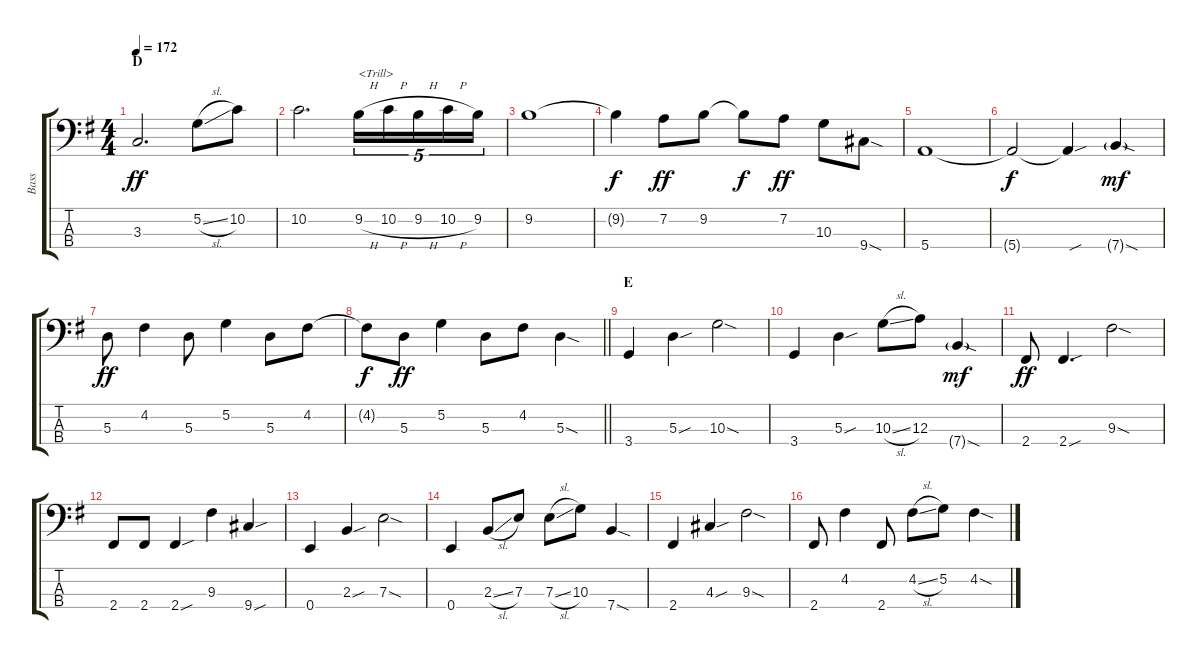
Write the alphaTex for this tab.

\track ("Bass" "Bass") {instrument electricbasspick}
\staff {score tabs}
\tuning (G2 D2 A1 E1) {hide}
\ts (4 4)
\section ("" "D")
\tempo 172
\clef f4
\ks g
3.3.2{d dy ff} 5.2{sl}.8 10.2.8 |
10.2.2{d} 9.2{h}.16{tu (5 4) txt "<Trill>"} 10.2{h}.16{tu (5 4)} 9.2{h}.16{tu (5 4)} 10.2{h}.16{tu (5 4)} 9.2.16{tu (5 4)} |
9.2.1 |
9.2{t}.4{dy f} 7.2.8{dy ff} 9.2.8 9.2{t}.8{dy f} 7.2.8{dy ff} 10.3.8 9.4{sod}.8 |
5.4.1 |
5.4{t}.2{dy f} 5.4{sou t}.4 7.4{sod g}.4{dy mf} |
5.3.8{dy ff} 4.2.4 5.3.8 5.2.4 5.3.8 4.2.8 |
\barLineRight lightlight
4.2{t}.8{dy f} 5.3.8{dy ff} 5.2.4 5.3.8 4.2.8 5.3{sod}.4 |
\section ("" "E")
3.4.4 5.3{sou}.4 10.3{sod}.2 |
3.4.4 5.3{sou}.4 10.3{sl}.8 12.3.8 7.4{sod g}.4{dy mf} |
2.4.8{dy ff} 2.4{sou}.4{d} 9.3{sod}.2 |
2.4.8 2.4.8 2.4{sou}.4 9.3.4 9.4{sou}.4 |
0.4.4 2.3{sou}.4 7.3{sod}.2 |
0.4.4 2.3{sl}.8 7.3.8 7.3{sl}.8 10.3.8 7.4{sod}.4 |
2.4.4 4.3{sou}.4 9.3{sod}.2 |
2.4.8 4.2.4 2.4.8 4.2{sl}.8 5.2.8 4.2{sod}.4
